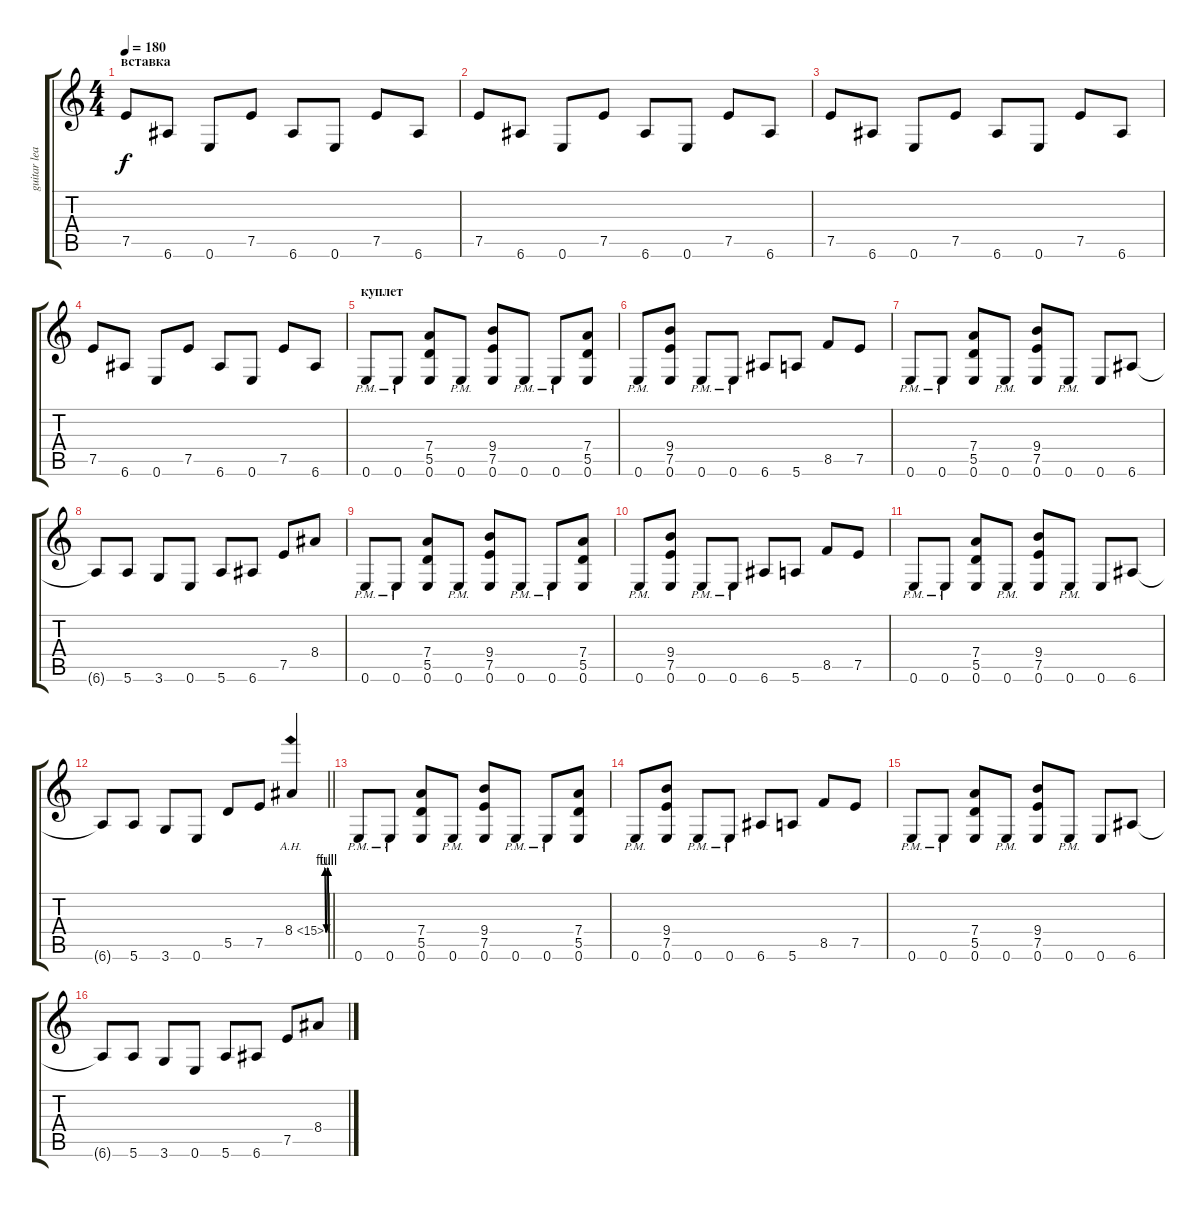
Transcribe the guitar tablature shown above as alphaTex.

\track ("guitar lead" "guitar lea") {instrument distortionguitar}
\staff {score tabs}
\tuning (E4 B3 G3 D3 A2 E2) {hide}
\ts (4 4)
\section ("" "вставка")
\tempo 180
\clef g2
\ks c
7.5.8{dy f} 6.6.8 0.6.8 7.5.8 6.6.8 0.6.8 7.5.8 6.6.8 |
7.5.8 6.6.8 0.6.8 7.5.8 6.6.8 0.6.8 7.5.8 6.6.8 |
7.5.8 6.6.8 0.6.8 7.5.8 6.6.8 0.6.8 7.5.8 6.6.8 |
7.5.8 6.6.8 0.6.8 7.5.8 6.6.8 0.6.8 7.5.8 6.6.8 |
\section ("" "куплет")
0.6{pm}.8 0.6{pm}.8 (7.4 5.5 0.6).8 0.6{pm}.8 (9.4 7.5 0.6).8 0.6{pm}.8 0.6{pm}.8 (7.4 5.5 0.6).8 |
0.6{pm}.8 (9.4 7.5 0.6).8 0.6{pm}.8 0.6{pm}.8 6.6.8 5.6.8 8.5.8 7.5.8 |
0.6{pm}.8 0.6{pm}.8 (7.4 5.5 0.6).8 0.6{pm}.8 (9.4 7.5 0.6).8 0.6{pm}.8 0.6.8 6.6.8 |
6.6{t}.8 5.6.8 3.6.8 0.6.8 5.6.8 6.6.8 7.5.8 8.4.8 |
0.6{pm}.8 0.6{pm}.8 (7.4 5.5 0.6).8 0.6{pm}.8 (9.4 7.5 0.6).8 0.6{pm}.8 0.6{pm}.8 (7.4 5.5 0.6).8 |
0.6{pm}.8 (9.4 7.5 0.6).8 0.6{pm}.8 0.6{pm}.8 6.6.8 5.6.8 8.5.8 7.5.8 |
0.6{pm}.8 0.6{pm}.8 (7.4 5.5 0.6).8 0.6{pm}.8 (9.4 7.5 0.6).8 0.6{pm}.8 0.6.8 6.6.8 |
\barLineRight lightlight
6.6{t}.8 5.6.8 3.6.8 0.6.8 5.5.8 7.5.8 8.4{be (custom 0 0 10 4 20 4 30 0 40 0 50 4 60 4) ah 7}.4 |
0.6{pm}.8 0.6{pm}.8 (7.4 5.5 0.6).8 0.6{pm}.8 (9.4 7.5 0.6).8 0.6{pm}.8 0.6{pm}.8 (7.4 5.5 0.6).8 |
0.6{pm}.8 (9.4 7.5 0.6).8 0.6{pm}.8 0.6{pm}.8 6.6.8 5.6.8 8.5.8 7.5.8 |
0.6{pm}.8 0.6{pm}.8 (7.4 5.5 0.6).8 0.6{pm}.8 (9.4 7.5 0.6).8 0.6{pm}.8 0.6.8 6.6.8 |
6.6{t}.8 5.6.8 3.6.8 0.6.8 5.6.8 6.6.8 7.5.8 8.4.8
